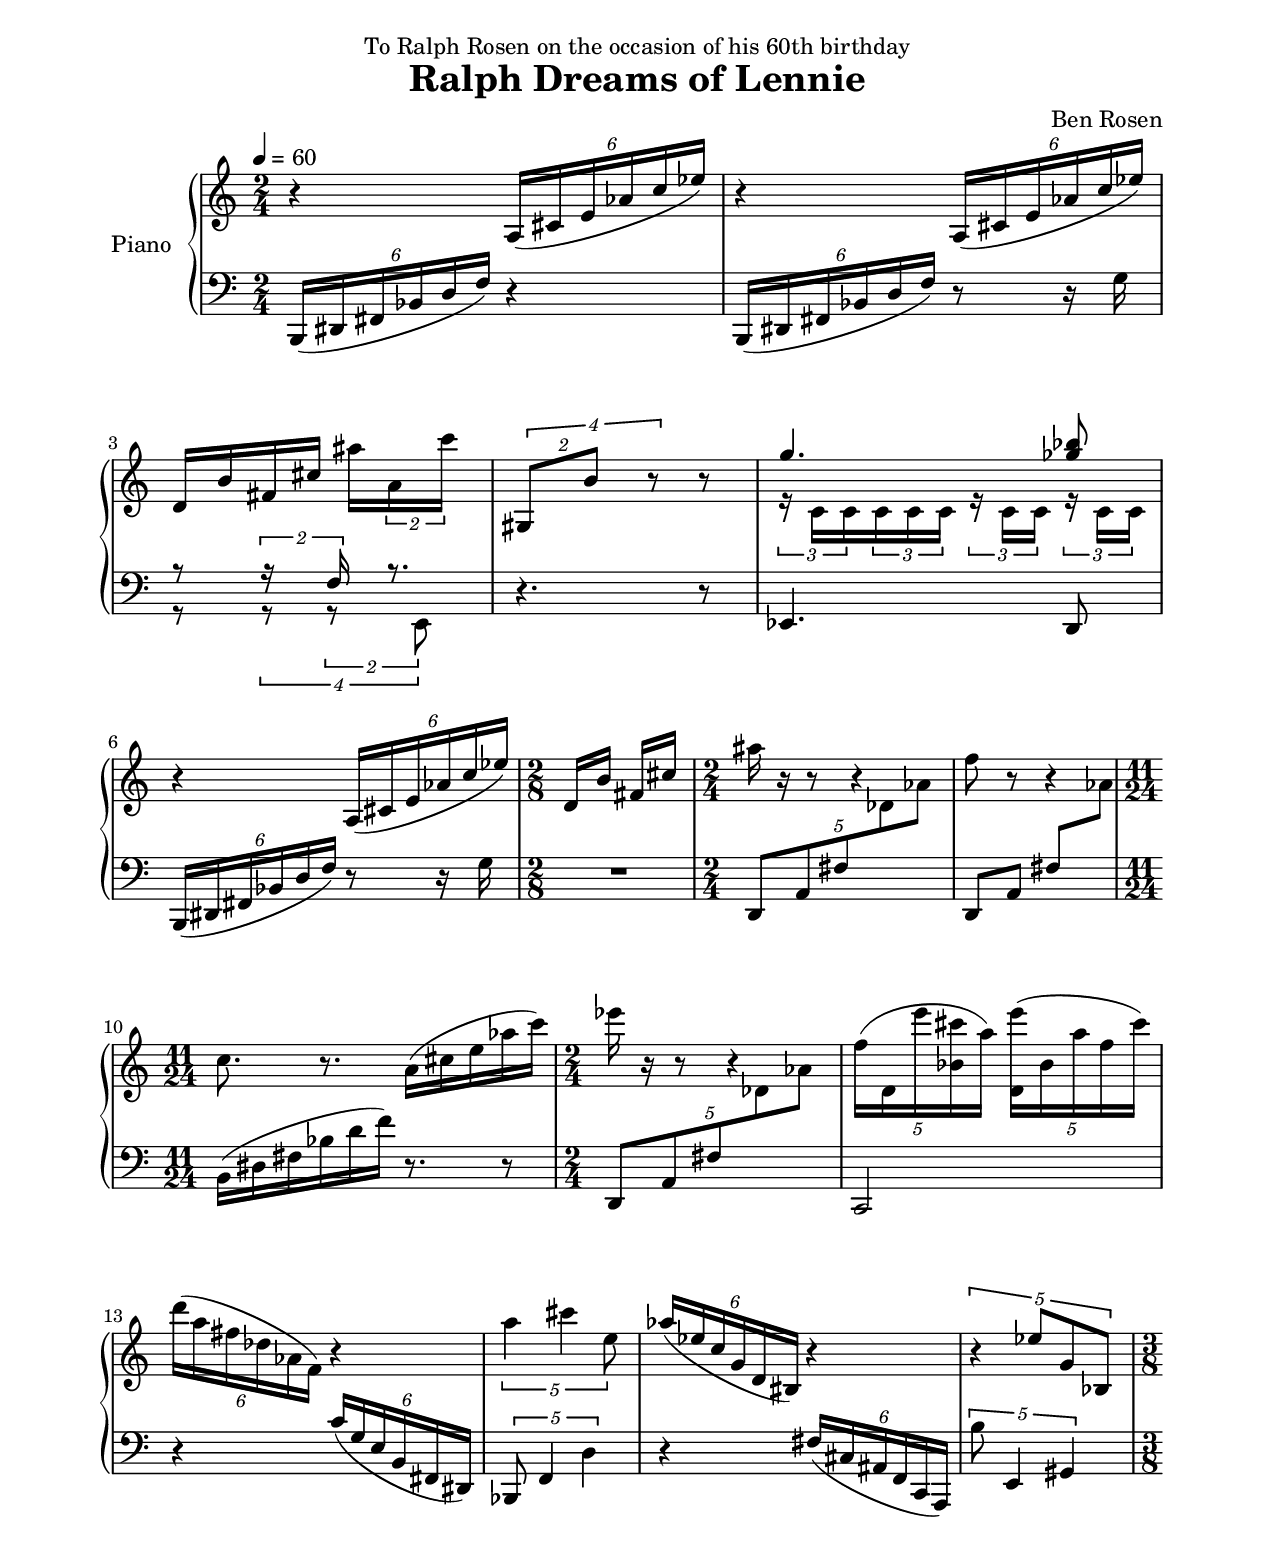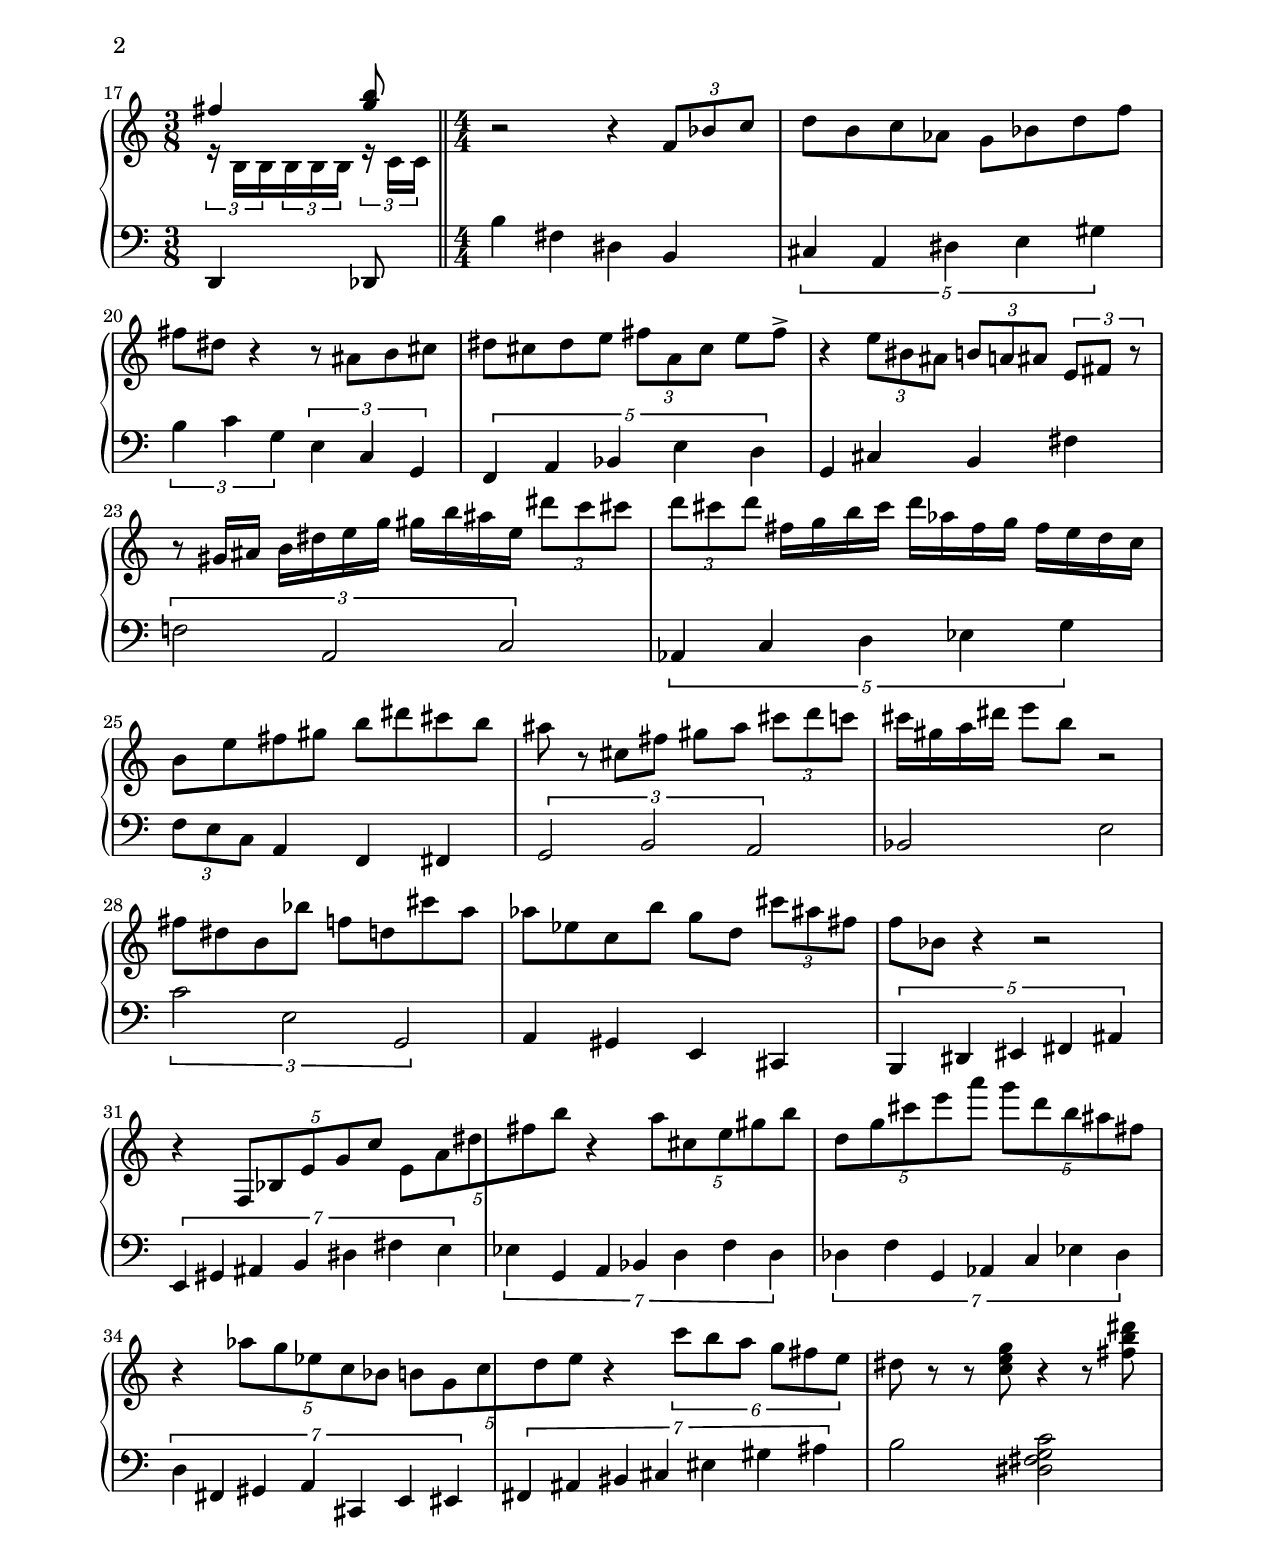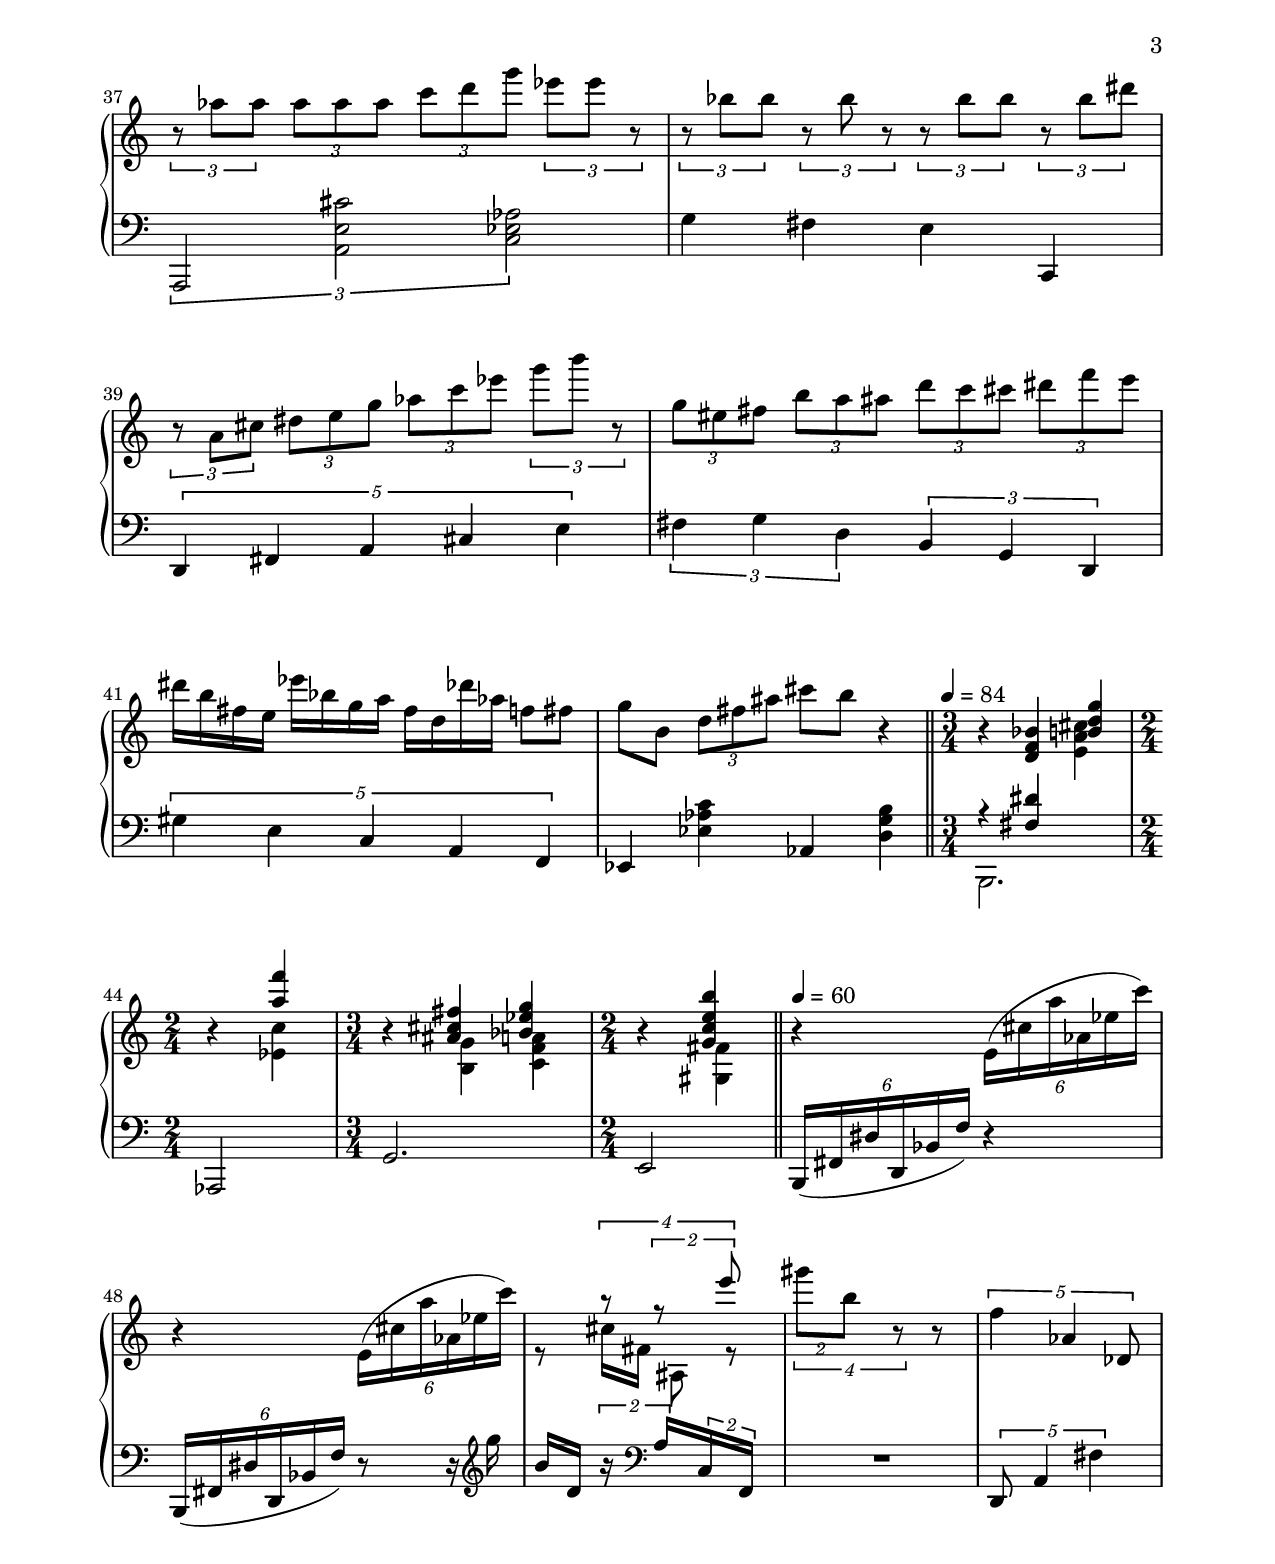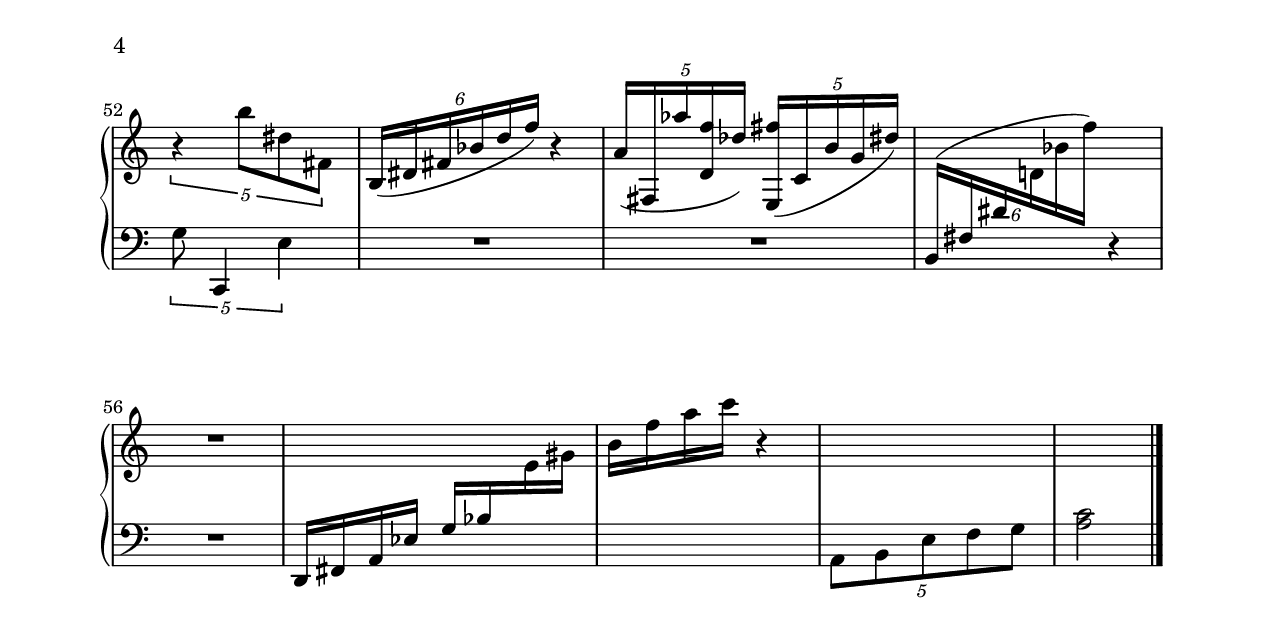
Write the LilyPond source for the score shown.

\version "2.24.0"

\include "settings.ily"
\include "style.ily"

\header {
  title = "Ralph Dreams of Lennie"
  dedication = "To Ralph Rosen on the occasion of his 60th birthday"
  composer = "Ben Rosen"
}

global = {
  \numericTimeSignature
  \time 2/4
  \tempo 4=60
}

right = \relative c'' {
  \global
  r4 \tuplet 6/4 {a,16( cs e af c ef)} |
  r4 \tuplet 6/4 {a,,16( cs e af c ef)} |
  d,16 b' fs cs' as' \tuplet 2/3 {a, c'} |
  \tuplet 4/3 {\tuplet 2/3 {gs,,8 b'} r} r |
  <<
    {g'4. <gf bf>8}
    \\
    {\tuplet 3/2 {r16 c,, c} \tuplet 3/2 {c16 c c} \tuplet 3/2 {r16 c c} \tuplet 3/2 {r16 c c}}
  >> |
  r4 \tuplet 6/4 {a16( cs e af c ef)} |
  \time 2/8
  d,16 b' fs cs' |
  \time 2/4
  as' r r8 r4 |
  f8 r r4 |
  \time 11/24
  c8.*16/24 r a16*16/24[( cs e af c]) |
  \time 2/4
  ef16 r r8 r4 |
  \tuplet 5/4 {f,16( d, e'' <cs bf,> a)} \tuplet 5/4 {<e' d,,>( bf, a' f cs')} |
  \tuplet 6/4 {d16( a fs df af f)} r4 |
  \tuplet 5/4 {a'4 cs e,8} |
  \tuplet 6/4 {af16( ef c g d bs)} r4 |
  \tuplet 5/4 {r4 ef'8 g, bf,} |
  \time 3/8
  <<
    {fs''4 <g b>8}
    \\
    {\tuplet 3/2 {r16 b,, b} \tuplet 3/2 {b16 b b} \tuplet 3/2 {r16 c c}}
  >> |
  \bar "||"
  \time 4/4
  r2 r4 \tuplet 3/2 {f8 bf c} |
  d b c af g bf d f |
  fs ds r4  r8 as b cs |
  ds cs ds e \tuplet 3/2 {fs a, cs} e fs-> |
  r4 \tuplet 3/2 {e8 bs as} \tuplet 3/2 {b a as} \tuplet 3/2 {e fs r} |
  r gs16 as b ds e g gs b as e \tuplet 3/2 {ds'8 c cs} |
  \tuplet 3/2 {d cs d} fs,16 g b cs d af fs g fs e d c |
  b8 e fs gs b ds cs b |
  as r cs, fs gs as \tuplet 3/2 {cs d c} |
  cs16 gs a ds e8 b r2 |
  fs8 ds b bf' f d cs' a |
  af ef c b' g d \tuplet 3/2 {cs' as fs} |
  f bf, r4 r2  |
  r4 \tuplet 5/4 {f,8 bf e g c} \tuplet 5/4 {e,[ a ds fs b]}
  r4  \tuplet 5/4 {a8 cs, e gs b} |
  \tuplet 5/4 {d, g cs e a} \tuplet 5/4 {g d b as fs} |
  r4 \tuplet 5/4 {af8 g ef c bf} \tuplet 5/4 {b[ g c d e]}
  r4  \tuplet 6/4 {c'8 b a g fs e} |
  ds r r <c e g> r4 r8 <fs b ds> |
  \tuplet 3/2 {r af af} \tuplet 3/2 {af af af} \tuplet 3/2 {c d g} \tuplet 3/2 {ef ef r} |
  \tuplet 3/2 {r bf bf} \tuplet 3/2 {r bf r} \tuplet 3/2 {r bf bf} \tuplet 3/2 {r bf ds} |
  \tuplet 3/2 {r a, cs} \tuplet 3/2 {ds e g} \tuplet 3/2 {af c ef} \tuplet 3/2 {g b r} |
  \tuplet 3/2 {g, es fs} \tuplet 3/2 {b a as} \tuplet 3/2 {d c cs} \tuplet 3/2 {ds f e} |
  ds16 b fs e ef' bf g a fs d df' af f8 fs |
  g b, \tuplet 3/2 {d fs as} cs b r4 |
  \bar "||"
  \time 3/4
  \tempo 4=84
  r4 <d,, f bf>
  <<
    {<b' d g>}
    \\
    {<e, a cs>}
  >> |
  \time 2/4
  r4
  <<
    {<a' f'>}
    \\
    {<ef, c'>}
  >>
  |
  \time 3/4
  r4
  <<
    {<as cs fs> <bf ef g>}
    \\
    {<b, g'> <c f a>}
  >>
  |
  \time 2/4
  r4
  <<
    {<g' c e b'>}
    \\
    {<gs, fs'>}
  >>
  |
  \bar "||"
  \tempo 4=60
  r4 \tuplet 6/4 {e'16( cs' a' af, ef' c')} |
  r4 \tuplet 6/4 {e,,16( cs' a' af, ef' c')} |
  <<
    {s8 \tuplet 4/3 {r \tuplet 2/3 {r e}}}
    \\
    {r8 cs,16 fs, as,8 r}
  >> |
  \tuplet 4/3 {\tuplet 2/3 {gs''' b,} r} r |
  \tuplet 5/4 {f4 af, df,8} |
  \tuplet 5/4 {r4 b''8 ds, fs,} |
  \tuplet 6/4 {b,16( ds fs bf d f)} r4 |
  \tuplet 5/4 {a,16( fs, af'' <f d,> df)} \tuplet 5/4 {<fs e,,>( c, b' g ds')} |
  s2 |
  R2 |
  s2*4 |
  \bar "|."



}

left = \relative c, {
  \global
                                % Music follows here.
  \tuplet 6/4 {b16( ds fs bf d f)} r4 |
  \tuplet 6/4 {b,,16( ds fs bf d f)} r8 r16 g |
  <<
    {r8 \tuplet 2/3 {r16 f} r8.}
    \\
    {r8 \tuplet 4/3 {r8 \tuplet 2/3 {r8 e,}}}
  >> |
  r4. r8 |
  ef4. d8 |
  \tuplet 6/4 {b16( ds fs bf d f)} r8 r16 g |
  \time 2/8
  R4|
  \time 2/4 |
  \tuplet 5/4 {d,8 a' fs' \change Staff = "right" df' af'} \change Staff = "left" |
  d,,, a' fs' \change Staff = "right" af' \change Staff = "left" |
  \time 11/24
  b,,16*16/24[( ds fs bf d f]) r8.*16/24 r8*16/24 |
  \time 2/4
  \tuplet 5/4 {d,,8 a' fs' \change Staff = "right" df' af' \change Staff ="left"} |
  c,,,2 |
  r4 \tuplet 6/4 {c''16( g e b fs ds)} |
  \tuplet 5/4 {<bf>8 f'4 d'} |
  r4 \tuplet 6/4 {fs16( cs as f c a)} |
  \tuplet 5/4 {<b''>8 e,,4 gs} |
  \time 3/8
  d4 df8 |
  \bar "||"
  \time 4/4
  b''4 fs ds b |
  \tuplet 5/4 {cs a ds e gs} |
  \tuplet 3/2 {b c g} \tuplet 3/2 {e c g} |
  \tuplet 5/4 {f a bf e d} |
  g, cs b fs' |
  \tuplet 3/2 {f!2 a, c} |
  \tuplet 5/4 {af4 c d ef g} |
  \tuplet 3/2 {f8 e c} a4 f fs |
  \tuplet 3/2 {g2 b a} |
  bf e |
  \tuplet 3/2 {c'2 e, g,} |
  a4 gs e cs |
  \tuplet 5/4 {b ds es fs as} |
  \tuplet 7/4 {e gs as b ds fs e} |
  \tuplet 7/4 {ef g, a bf d f d} |
  \tuplet 7/4 {df f g, af c ef df} |
  \tuplet 7/4 {d fs, gs a cs, e es} |
  \tuplet 7/4 {fs as bs cs es gs as} |
  b2 <ds, fs g c> |
  \tuplet 3/2 {a, <a' e' cs'> <c ef af>} |
  g'4 fs e c, |
  \tuplet 5/4 {d fs a cs e} |
  \tuplet 3/2 {fs g d} \tuplet 3/2 {b g d} |
  \tuplet 5/4 {gs' e c a f} |
  ef <ef' af c> af, <d g b> |
  \bar "||"
  \time 3/4
  \tempo 4=84
  <<
    {r4 <fs ds'> s}
    \\
    {b,,2.}
  >>
  |
  \time 2/4
  af2 |
  \time 3/4
  g'2. |
  \time 2/4
  e2 |
  \bar "||"
  \tempo 4=60
  \tuplet 6/4 {b16( fs' ds' d, bf' f')} r4 |
  \tuplet 6/4 {b,,16( fs' ds' d, bf' f')} r8 r16 \clef treble g'' |
  b, d, \tuplet 2/3 {r \clef bass a} \tuplet 2/3 {c, f,} |
  R2 |
  \tuplet 5/4 {d8 a'4 fs'} |
  \tuplet 5/4 {g8 c,,4 e'} |
  R2 |
  R2 |
  \tuplet 6/4 {b16( fs' ds' \change Staff = "right" d! bf' f')} \change Staff = "left" r4 |
  R2 |
  d,,,16 fs a ef' g bf \change Staff = "right" e gs |
  b f' a c r4 |
  \change Staff = "left"
  \tuplet 5/4 {a,,,8 b e f g} |
  <a c>2 |
  \bar "|."
}

\score {
  \new PianoStaff \with {
    instrumentName = "Piano"
  } <<
    \new Staff = "right" \with {
    } {
      \right
    }
    \new Staff = "left" \with {
    } {
      \clef "bass"
      \left
    }
  >>
}
